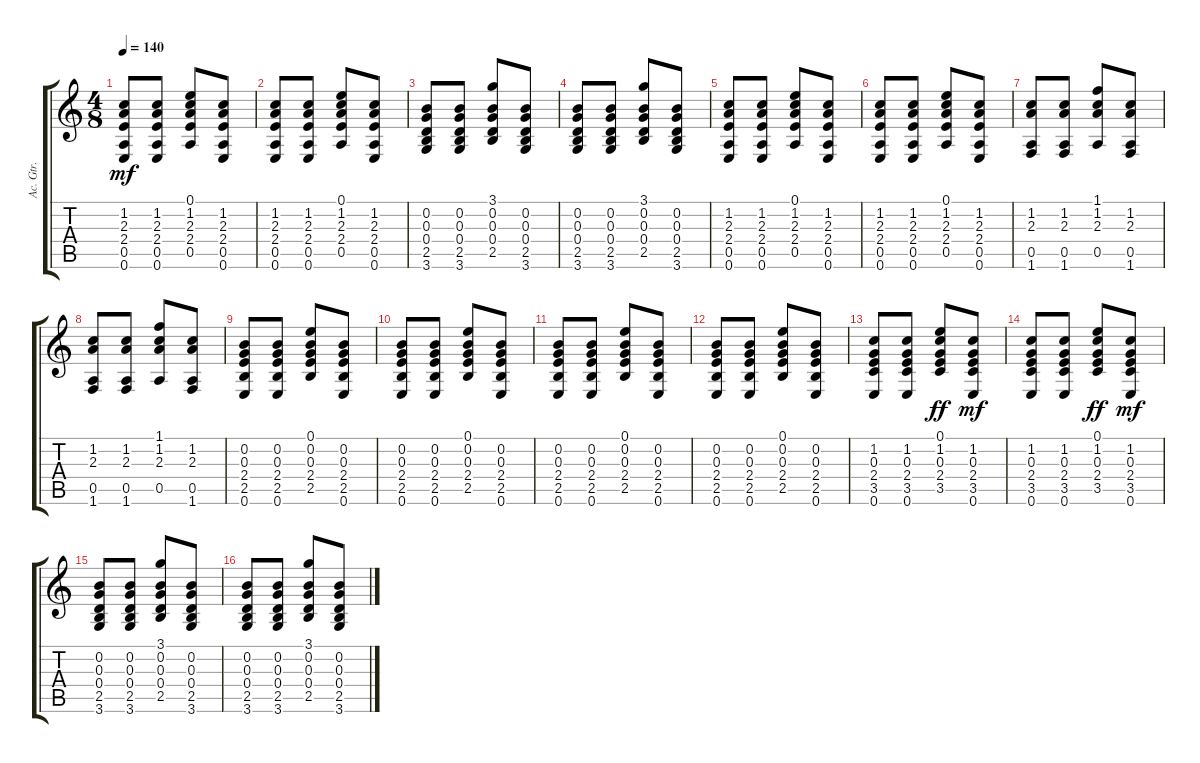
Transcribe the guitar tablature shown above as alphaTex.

\track ("Ac. Gtr." "Ac. Gtr.") {instrument acousticguitarsteel}
\staff {score tabs}
\tuning (E4 B3 G3 D3 A2 E2) {hide}
\ts (4 8)
\tempo 140
\clef g2
\ks c
(1.2 2.3 2.4 0.5 0.6).8{dy mf} (1.2 2.3 2.4 0.5 0.6).8 (0.1 1.2 2.3 2.4 0.5).8 (1.2 2.3 2.4 0.5 0.6).8 |
(1.2 2.3 2.4 0.5 0.6).8 (1.2 2.3 2.4 0.5 0.6).8 (0.1 1.2 2.3 2.4 0.5).8 (1.2 2.3 2.4 0.5 0.6).8 |
(0.2 0.3 0.4 2.5 3.6).8 (0.2 0.3 0.4 2.5 3.6).8 (3.1 0.2 0.3 0.4 2.5).8 (0.2 0.3 0.4 2.5 3.6).8 |
(0.2 0.3 0.4 2.5 3.6).8 (0.2 0.3 0.4 2.5 3.6).8 (3.1 0.2 0.3 0.4 2.5).8 (0.2 0.3 0.4 2.5 3.6).8 |
(1.2 2.3 2.4 0.5 0.6).8 (1.2 2.3 2.4 0.5 0.6).8 (0.1 1.2 2.3 2.4 0.5).8 (1.2 2.3 2.4 0.5 0.6).8 |
(1.2 2.3 2.4 0.5 0.6).8 (1.2 2.3 2.4 0.5 0.6).8 (0.1 1.2 2.3 2.4 0.5).8 (1.2 2.3 2.4 0.5 0.6).8 |
(1.2 2.3 0.5 1.6).8 (1.2 2.3 0.5 1.6).8 (1.1 1.2 2.3 0.5).8 (1.2 2.3 0.5 1.6).8 |
(1.2 2.3 0.5 1.6).8 (1.2 2.3 0.5 1.6).8 (1.1 1.2 2.3 0.5).8 (1.2 2.3 0.5 1.6).8 |
(0.2 0.3 2.4 2.5 0.6).8 (0.2 0.3 2.4 2.5 0.6).8 (0.1 0.2 0.3 2.4 2.5).8 (0.2 0.3 2.4 2.5 0.6).8 |
(0.2 0.3 2.4 2.5 0.6).8 (0.2 0.3 2.4 2.5 0.6).8 (0.1 0.2 0.3 2.4 2.5).8 (0.2 0.3 2.4 2.5 0.6).8 |
(0.2 0.3 2.4 2.5 0.6).8 (0.2 0.3 2.4 2.5 0.6).8 (0.1 0.2 0.3 2.4 2.5).8 (0.2 0.3 2.4 2.5 0.6).8 |
(0.2 0.3 2.4 2.5 0.6).8 (0.2 0.3 2.4 2.5 0.6).8 (0.1 0.2 0.3 2.4 2.5).8 (0.2 0.3 2.4 2.5 0.6).8 |
(1.2 0.3 2.4 3.5 0.6).8 (1.2 0.3 2.4 3.5 0.6).8 (0.1 1.2 0.3 2.4 3.5).8{dy ff} (1.2 0.3 2.4 3.5 0.6).8{dy mf} |
(1.2 0.3 2.4 3.5 0.6).8 (1.2 0.3 2.4 3.5 0.6).8 (0.1 1.2 0.3 2.4 3.5).8{dy ff} (1.2 0.3 2.4 3.5 0.6).8{dy mf} |
(0.2 0.3 0.4 2.5 3.6).8 (0.2 0.3 0.4 2.5 3.6).8 (3.1 0.2 0.3 0.4 2.5).8 (0.2 0.3 0.4 2.5 3.6).8 |
(0.2 0.3 0.4 2.5 3.6).8 (0.2 0.3 0.4 2.5 3.6).8 (3.1 0.2 0.3 0.4 2.5).8 (0.2 0.3 0.4 2.5 3.6).8
